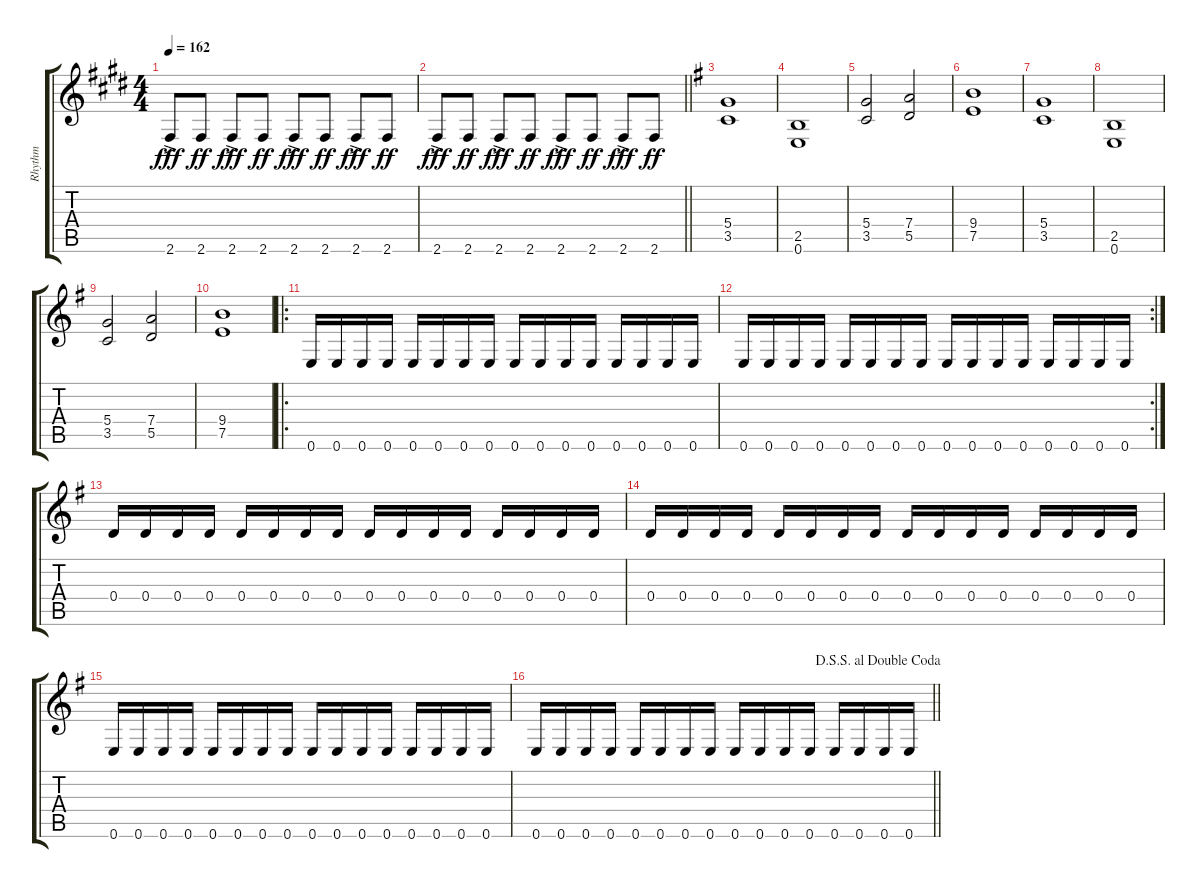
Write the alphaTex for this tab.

\track ("Rhythm" "Rhythm") {instrument distortionguitar}
\staff {score tabs}
\tuning (E4 B3 G3 D3 A2 E2) {hide}
\ts (4 4)
\tempo 162
\clef g2
\ks e
2.6{ac}.8{dy fff} 2.6.8{dy ff} 2.6{ac}.8{dy fff} 2.6.8{dy ff} 2.6{ac}.8{dy fff} 2.6.8{dy ff} 2.6{ac}.8{dy fff} 2.6.8{dy ff} |
\barLineRight lightlight
2.6{ac}.8{dy fff} 2.6.8{dy ff} 2.6{ac}.8{dy fff} 2.6.8{dy ff} 2.6{ac}.8{dy fff} 2.6.8{dy ff} 2.6{ac}.8{dy fff} 2.6.8{dy ff} |
\ks g
(5.4 3.5).1 |
(2.5 0.6).1 |
(5.4 3.5).2 (7.4 5.5).2 |
(9.4 7.5).1 |
(5.4 3.5).1 |
(2.5 0.6).1 |
(5.4 3.5).2 (7.4 5.5).2 |
(9.4 7.5).1 |
\ro
0.6.16 0.6.16 0.6.16 0.6.16 0.6.16 0.6.16 0.6.16 0.6.16 0.6.16 0.6.16 0.6.16 0.6.16 0.6.16 0.6.16 0.6.16 0.6.16 |
\rc 2
0.6.16 0.6.16 0.6.16 0.6.16 0.6.16 0.6.16 0.6.16 0.6.16 0.6.16 0.6.16 0.6.16 0.6.16 0.6.16 0.6.16 0.6.16 0.6.16 |
0.4.16 0.4.16 0.4.16 0.4.16 0.4.16 0.4.16 0.4.16 0.4.16 0.4.16 0.4.16 0.4.16 0.4.16 0.4.16 0.4.16 0.4.16 0.4.16 |
0.4.16 0.4.16 0.4.16 0.4.16 0.4.16 0.4.16 0.4.16 0.4.16 0.4.16 0.4.16 0.4.16 0.4.16 0.4.16 0.4.16 0.4.16 0.4.16 |
0.6.16 0.6.16 0.6.16 0.6.16 0.6.16 0.6.16 0.6.16 0.6.16 0.6.16 0.6.16 0.6.16 0.6.16 0.6.16 0.6.16 0.6.16 0.6.16 |
\jump dalsegnosegnoaldoublecoda
\barLineRight lightlight
0.6.16 0.6.16 0.6.16 0.6.16 0.6.16 0.6.16 0.6.16 0.6.16 0.6.16 0.6.16 0.6.16 0.6.16 0.6.16 0.6.16 0.6.16 0.6.16
